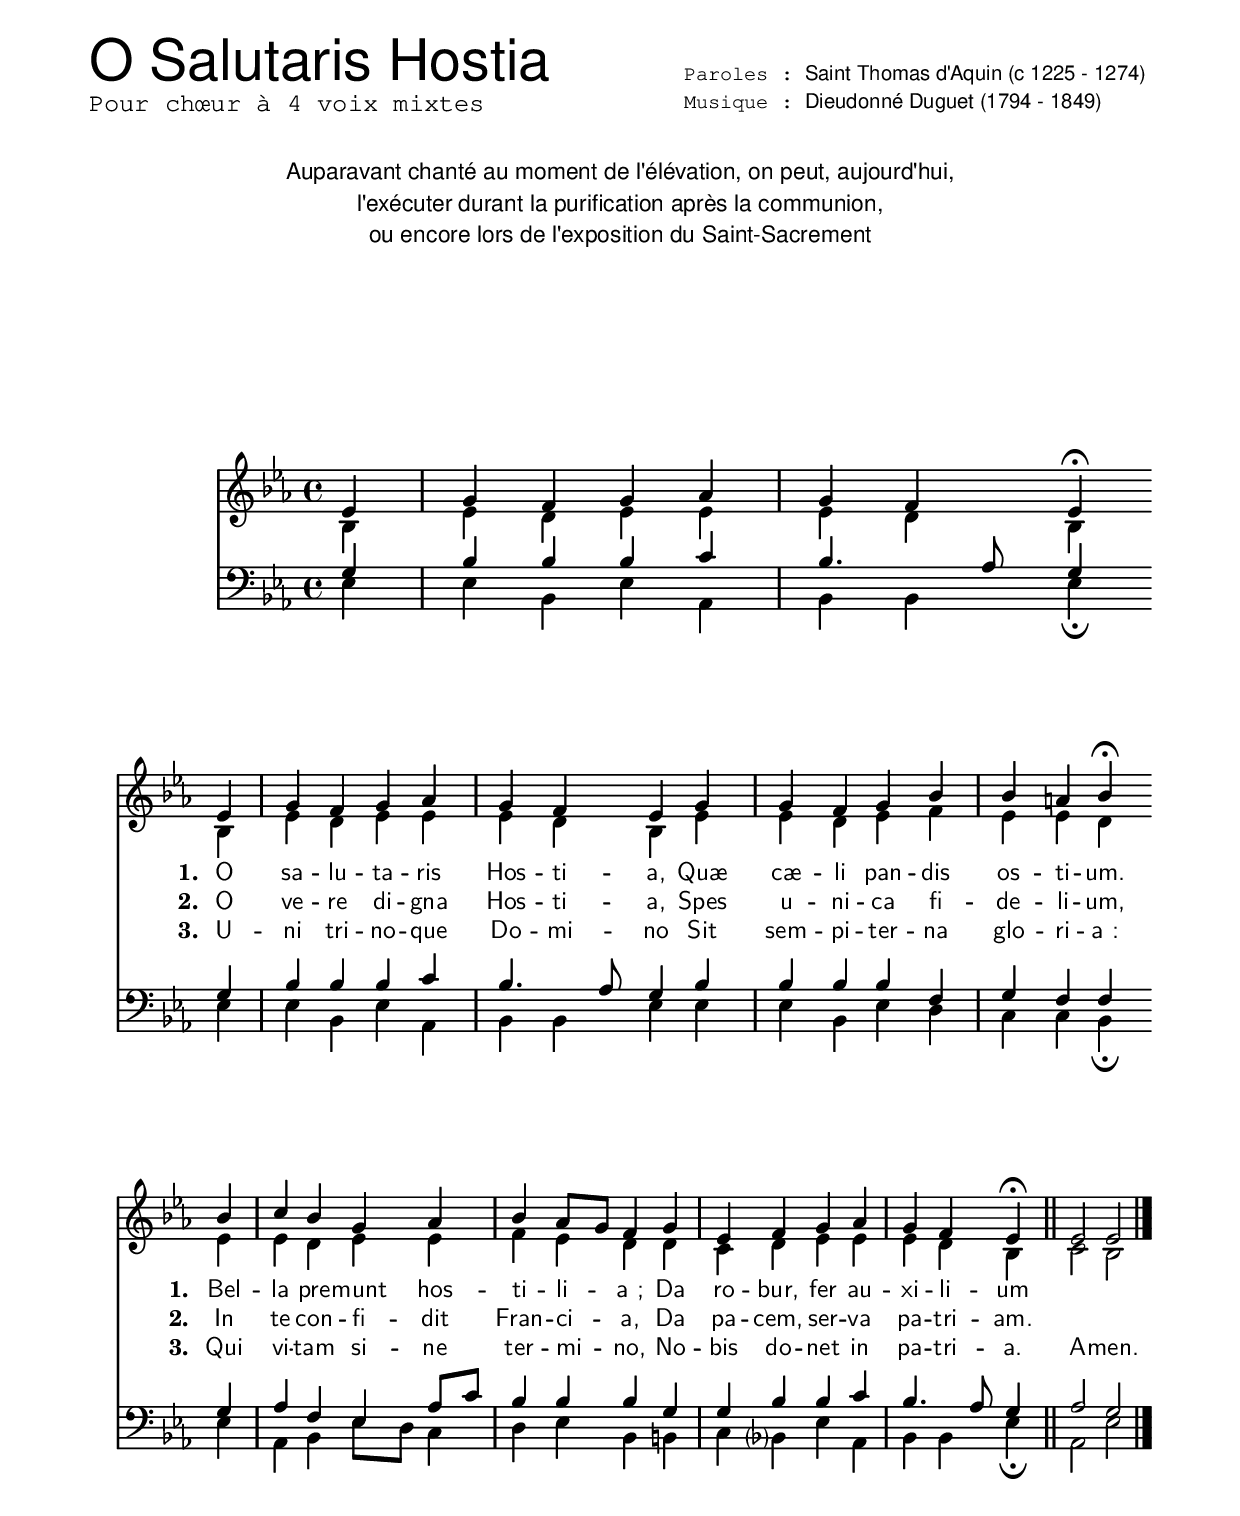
\version "2.22.0"
\language "english"
\include "gregorian.ly"
\include "../libs/commonFunctions.ily"

\header {
  title = "O Salutaris Hostia"
  subtitle = "Pour chœur à 4 voix mixtes"
  composer = "Dieudonné Duguet (1794 - 1849)"
  poet = "Saint Thomas d'Aquin (c 1225 - 1274)"
  }

global = {\key ef \major \time 4/4}

sopranosMusicOne = \relative c' {
  ef4 g f g af g f ef
  }
sopranosMusicTwo = \relative c'' {
  g4 g f g bf bf a bf
}
sopranosMusicThree = \relative c'' {
  bf c bf g af bf af8 g f4
  g4 ef f g af g f ef
}
sopranosMusicEnd = \relative c' {
  ef2 ef
  }
sopranosMusicEndTwo = \relative c' {
  ef4( f ef d) ef1
  }

altosMusicOne = \relative c' {
  bf4 ef d ef ef ef d bf
  }
altosMusicTwo = \relative c' {
    ef4 ef d ef f ef ef d
  }
altosMusicThree = \relative c' {
    ef4 ef d ef ef f ef d
    d c d ef ef ef d bf
  }
altosMusicEnd = \relative c' {
    c2 bf
  }
altosMusicEndTwo = \relative c' {
    c4 c bf bf bf1
  }

tenorsMusicOne =  \relative c' {
  g4 bf bf bf c bf4. af8 g4
  }
tenorsMusicTwo = \relative c' {
  bf4 bf bf bf f g f f
  }
tenorsMusicThree = \relative c' {
  %g4 af f ef c' bf4 c d g,
  g4 af f ef af8 c bf4 bf bf g
  g4 bf bf c bf4. af8 g4
  }
tenorsMusicEnd = \relative c' {
  af2 g
  }
tenorsMusicEndTwo = \relative c' {
  g4 af g f g1
  }

bassesMusicOne =  \relative c {
  ef4 ef bf ef af, bf bf ef
  }
bassesMusicTwo = \relative c {
    ef4 ef bf ef d c c bf
  }
bassesMusicThree = \relative c {
    %ef4 af, bf c af g af bf
    ef4 af, bf ef8 d c4 d ef bf
    b4c bf? ef af, bf bf ef
  }
bassesMusicEnd = \relative c {
    af2 ef'
  }
bassesMusicEndTwo = \relative c {
    c4 af bf bf ef1
  }

Lyrics = \lyricmode {
  \set stanza = "1. "
  O sa -- lu -- ta -- ris Hos -- ti -- a,
  Quæ cæ -- li pan -- dis os -- ti -- um.
  \set stanza = "1. "
  Bel -- la pre -- munt hos -- ti -- li -- _ a&nbsp;;
  Da ro --  bur, fer au -- xi -- li -- um
  }
LyricsOne = \lyricmode {
  \set stanza = "2. "
  O ve -- re di -- gna Hos -- ti -- a,
  Spes u -- ni -- ca fi -- de -- li -- um,
  \set stanza = "2. "
  In te con -- fi -- dit Fran -- ci -- _ a,
  Da pa -- cem, ser -- va pa -- tri -- am.
  }
LyricsTwo = \lyricmode {
  \set stanza = "3. "
  U -- ni tri -- no -- que Do -- mi -- no
  Sit sem -- pi -- ter -- na glo -- ri -- a&nbsp;:
  \set stanza = "3. "
  Qui vi -- tam si -- ne ter -- mi -- _ no,
  No -- bis do -- net in pa -- tri -- a.
  }
LyricsEnd = \lyricmode {
  A -- men.
  }

%%%%%%%%%%%%%%%%%%%%%%%%%%%%%%%%%%%%%%%%%%%%
%%%%%          DRAW PARTITION          %%%%%
%%%%%%%%%%%%%%%%%%%%%%%%%%%%%%%%%%%%%%%%%%%%
scoreHeaders = \header {
  title = ##f
  subtitle = ##f
  composer = ##f
  poet = ##f
  subsubtitle = ##f
  dedication = ##f
  }
scorePaper = \paper {
    left-margin = 1.5\cm
    right-margin = 1.5\cm
    top-margin = 1.5\cm
    bottom-margin = 1.5\cm
    two-sided = ##f
    oddFooterMarkup = {}
    #(include-special-characters)

    markup-system-spacing = #'((basic-distance . 30)
       (stretchability . 500))
    system-system-spacing = #'((basic-distance . 20)
       (stretchability . 500))
    top-system-spacing = #'((basic-distance . 10)
                            (padding . 10)
                            (stretchability . 1000))
    bookTitleMarkup = \markup {
      \column {
        \fill-line { \italic \sans \fromproperty #'header:dedication }
        \vspace #2
        \columns {
          \fill-line {
            \column {
              \line {
                \left-column {
                  \fontsize #8 \sans \fromproperty #'header:title
                  \fontsize #1 \typewriter \fromproperty #'header:subtitle
                }
              }
            }
            \column {
              \line {
                \fontsize #-1
                \left-column {
                  \line { \concat { \typewriter "Paroles&nbsp;:&nbsp;" \sans \fromproperty #'header:poet \bold " " } }
                  \line { \concat { \typewriter "Musique&nbsp;:&nbsp;" \sans \fromproperty #'header:composer \bold " " } }
                  \typewriter \italic \fromproperty #'header:subsubtitle
                }
              }
            }
          }
        }
      }
    }
  }
AllScoreLayout = \layout {
      ragged-last = ##f
      ragged-last-bottom = ##t
      short-indent = 0.5\cm
      indent = 2.2\cm
      \override LyricText #'font-name = #"Latin Modern Sans"
      \override Score.RehearsalMark.font-family = #'typewriter
      \context {
        \Score
        \override StaffGrouper.staff-staff-spacing.padding = #0
        \override StaffGrouper.staff-staff-spacing.basic-distance = #1
      }
      \context {
        \Staff
        \RemoveEmptyStaves
        \override InstrumentName #'font-name = #"Monospace Regular"
      }
      \context {
        \PianoStaff
        \RemoveEmptyStaves
        \override InstrumentName #'font-name = #"Monospace Regular"
      }
      \context {
        \ChoirStaff
        \RemoveEmptyStaves
        \override InstrumentName #'font-name = #"Monospace Regular"
      }
  }
%%%%%%%%%%%%%%%%%%%%%%%%%%%%%%%%%%%%%%%%%%%%%%%%%%%%%%%%%%%%%%%%%%%
%%%%%%%%%%%%%%%%%%%          Antienne          %%%%%%%%%%%%%%%%%%%%
%%%%%%%%%%%%%%%%%%%%%%%%%%%%%%%%%%%%%%%%%%%%%%%%%%%%%%%%%%%%%%%%%%%
% PDF output
\book {
  \scorePaper
  \markup {
    \vspace #2
    \fill-line
    {
      \sans \center-column {
        "Auparavant chanté au moment de l'élévation, on peut, aujourd'hui,"
        "l'exécuter durant la purification après la communion,"
        "ou encore lors de l'exposition du Saint-Sacrement"
      }
    }
  }
  \score {
    {
      <<
        \new GroupStaff \with {
          instrumentName = "Orgue"
          shortInstrumentName = "O."
        }
        <<
          \new Staff
          <<
            \clef "treble"
            \new Voice = "melody" { \global \voiceOne
                         \partial 4
                         \sopranosMusicOne \fermata \bar "" \break
                         \sopranosMusicOne
                         \sopranosMusicTwo \fermata \bar "" \break
                         \sopranosMusicThree \fermata s4 \bar "||"
                         \sopranosMusicEnd \bar "|."
                         %\sopranosMusicEndTwo \bar "|."
            }
            \new Voice { \global \voiceTwo
                         \altosMusicOne
                         \altosMusicOne
                         \altosMusicTwo
                         \altosMusicThree s4
                         \altosMusicEnd
                         %\altosMusicEndTwo
            }
          >>
          \new Lyrics \lyricsto "melody" {   _ _ _ _ _ _ _ _ \Lyrics }
          \new Lyrics \lyricsto "melody" {   _ _ _ _ _ _ _ _ \LyricsOne }
          \new Lyrics \lyricsto "melody" {   _ _ _ _ _ _ _ _ \LyricsTwo \LyricsEnd }
          \new Staff
          <<
            \clef "bass"
            \new Voice { \global \voiceThree
                         \tenorsMusicOne
                         \tenorsMusicOne
                         \tenorsMusicTwo
                         \tenorsMusicThree s4
                         \tenorsMusicEnd
                         %\tenorsMusicEndTwo
            }
            \new Voice { \global \voiceFour
                         \bassesMusicOne \fermata
                         \bassesMusicOne
                         \bassesMusicTwo \fermata
                         \bassesMusicThree \fermata s4
                         \bassesMusicEnd
                         %\bassesMusicEndTwo
            }
          >>
        >>
      >>
    }
    \AllScoreLayout
    \scoreHeaders
  }
}
% MIDI output
\score {
  {
    <<
      \new PianoStaff \with {
        midiInstrument = "piccolo"  % Pipe Organ
        %midiInstrument = "flute"    % Grand plein jeu
        %midiInstrument = "recorder" % Principaux 8 4
        midiMinimumVolume = #0.7
        midiMaximumVolume = #0.9
      }
      <<
        \new Staff
        <<
          \clef "treble"
          \new Voice { \global \voiceOne
                      \partial 4
                      \sopranosMusicOne ~4
          }
          \new Voice { \global \voiceTwo
                      \altosMusicOne ~4
          }
        >>
        \new Staff
        <<
          \clef "bass"
          \new Voice { \global \voiceThree
                      \tenorsMusicOne ~4
          }
          \new Voice { \global \voiceFour
                       \bassesMusicOne ~4
          }
        >>
      >>
      \new PianoStaff \with {
        %midiInstrument = "piccolo"  % Pipe Organ
        midiInstrument = "flute"    % Grand plein jeu
        %midiInstrument = "recorder" % Principaux 8 4
        midiMinimumVolume = #0.6
        midiMaximumVolume = #0.8
      }
      <<
        \new Staff
        <<
          \clef "treble"
          \new Voice { \global \voiceOne
                      \partial 4
                      \sopranosMusicOne ~4
          }
          \new Voice { \global \voiceTwo
                      \altosMusicOne ~4
          }
        >>
        \new Staff
        <<
          \clef "bass"
          \new Voice { \global \voiceThree
                      \tenorsMusicOne ~4
          }
          \new Voice { \global \voiceFour
                       \bassesMusicOne ~4 r4
                       \bassesMusicOne
                       \bassesMusicTwo ~4 r4
                       \bassesMusicThree ~4 r2
                       %\bassesMusicEnd
                       \bassesMusicEndTwo
          }
        >>
      >>
      \new PianoStaff \with {
        %midiInstrument = "piccolo"  % Pipe Organ
        %midiInstrument = "flute"    % Grand plein jeu
        midiInstrument = "recorder" % Principaux 8 4
        midiMinimumVolume = #0.6
        midiMaximumVolume = #0.8
      }
      <<
        \new Staff
        <<
          \clef "treble"
          \new Voice { \global \voiceOne
                      \partial 4
                      \sopranosMusicOne ~4 r4
                      \sopranosMusicOne
                      \sopranosMusicTwo ~4 r4
                      \sopranosMusicThree ~4 r2
                      \sopranosMusicEnd
                      %\sopranosMusicEndTwo
          }
          \new Voice { \global \voiceTwo
                      \altosMusicOne ~4 r4
                      \altosMusicOne
                      \altosMusicTwo ~4 r4
                      \altosMusicThree ~4 r2
                      \altosMusicEnd
                      %\altosMusicEndTwo
          }
        >>
        \new Staff
        <<
          \clef "bass"
          \new Voice { \global \voiceThree
                      \tenorsMusicOne ~4 r4
                      \tenorsMusicOne
                      \tenorsMusicTwo ~4 r4
                      \tenorsMusicThree ~4 r2
                      \tenorsMusicEnd
                      %\tenorsMusicEndTwo
          }
          \new Voice { \global \voiceFour
                       \bassesMusicOne ~4 r4
                       \bassesMusicOne
                       \bassesMusicTwo ~4 r4
                       \bassesMusicThree ~4 r2
                       \bassesMusicEnd
                       %\bassesMusicEndTwo
          }
        >>
      >>
    >>
  }
  \midi{
    % per voice midi output, using Staff level midiInstrument
    \context {
      \Staff
      \remove "Staff_performer"
    }
    \context {
      \Voice
      \consists "Staff_performer"
    }
    \tempo 4 = 70
  }
}
